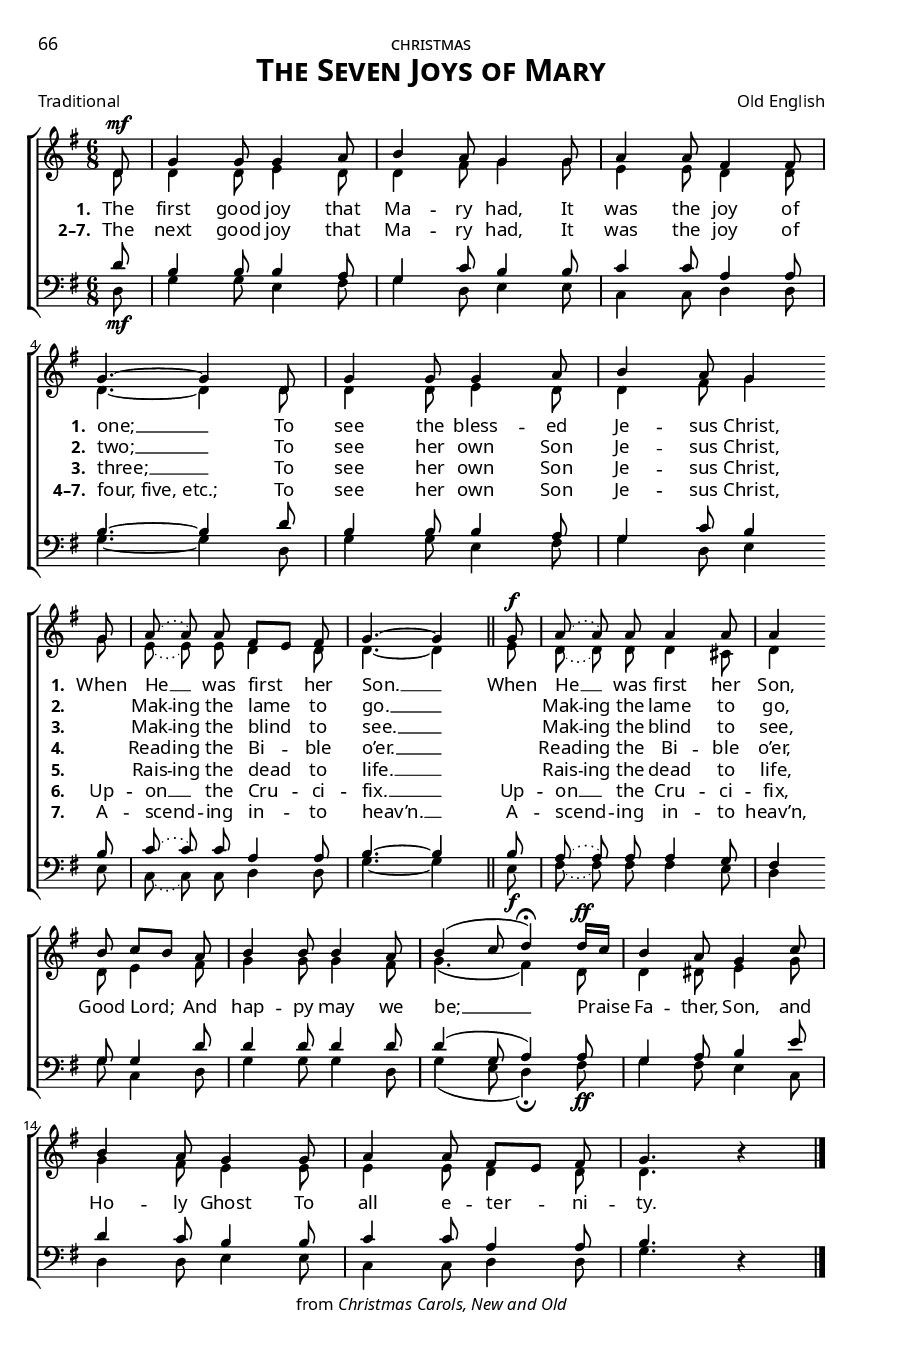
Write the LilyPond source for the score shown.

\version "2.14.2"
\include "util.ly"
\header {
  title = \markup{\override #'(font-name . "Garamond Premier Pro Semibold"){ \abs-fontsize #15 \smallCapsOldStyle"The Seven Joys of Mary"}}
  poet = \markup\oldStyleNum"Traditional"
  %composer = \markup { \center-column { "Old English" \oldStyleNum"Arranged by Sir John Stainer (1840–1901)"}}
  composer = \markup\oldStyleNum"Old English"
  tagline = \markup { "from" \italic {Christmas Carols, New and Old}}
}
\paper {
  paper-height = 9\in
  paper-width = 6\in
  indent = 0\in
  %system-system-spacing = #'((basic-distance . 10) (padding . 0))
  system-system-spacing =
    #'((basic-distance . 0)
       (minimum-distance . 0)
       (padding . -20)
       (stretchability . 100))
  ragged-last-bottom = ##f
  ragged-bottom = ##f
  two-sided = ##t
  inner-margin = 0.5\in
  outer-margin = 0.25\in
  top-margin = 0.25\in
  bottom-margin = 0.25\in
  first-page-number = #066
  print-first-page-number = ##t
  headerLine = \markup{\override #'(font-name . "Garamond Premier Pro") \smallCapsOldStyle"christmas"}
  oddHeaderMarkup = \markup\fill-line{
     \override #'(font-name . "Garamond Premier Pro")\abs-fontsize #8.5
     \combine 
        \fill-line{"" \on-the-fly #print-page-number-check-first
        \oldStylePageNum""
        }
        \fill-line{\headerLine}
  }
  evenHeaderMarkup = \markup {
     \override #'(font-name . "Garamond Premier Pro")\abs-fontsize #8.5
     \combine
        \on-the-fly #print-page-number-check-first
        \oldStylePageNum""
        \fill-line{\headerLine}
  }
}
#(set-global-staff-size 14.5) \paper{ #(define fonts (make-pango-font-tree "GoudyOlSt BT" "Garamond Premier Pro" "Garamond Premier Pro" (/ 14.5 20))) }
global = {
  \key g \major
  \time 6/8
  \autoBeamOff
  \override DynamicLineSpanner #'staff-padding = #0.0
  \override DynamicLineSpanner #'Y-extent = #'(0 . 0)
}

sopMusic = \relative c' {
  \partial 8 d8^\mf |
  g4 g8 g4 a8 |
  b4 a8 g4 g8 |
  a4 a8 fis4 fis8 | \break
  
  g4.~ g4 d8 |
  g4 g8 g4 a8 |
  b4 a8 g4 | \bar""\break g8 |
  
  \slurDotted a8( a) a8 fis8[ e] fis |
  g4.~ g4 \bar "||"
  g8^\f |
  a8( a) a8 a4 a8 |
  a4 | \bar""\break
  
  \slurSolid
  b8 c[ b] a |
  b4 b8 b4 a8 |
  b4( c8 d4\fermata) d16[^\ff c] |
  
  b4 a8 g4 c8 |
  b4 a8 g4 g8 |
  a4 a8 fis8[ e] fis |
  \partial 8*5 g4. b4\rest \bar "|."
}
sopWords = \lyricmode {
  
}

altoMusic = \relative c' {
  d8 |
  d4 d8 e4 d8 |
  d4 fis8 g4 g8 |
  e4 e8 d4 d8 |
  
  d4.~ d4 d8 |
  d4 d8 e4 d8 |
  d4 fis8 g4 g8 |
  
  \slurDotted
  e8( e) e8 d4 d8 |
  d4.~ d4 |
  e8 |
  d8( d) d8 d4 cis8 |
  d4 |
  
  \slurSolid
  d8 e4 fis8 |
  g4 g8 g4 fis8 |
  g4.( fis4) d8 |
  
  d4 dis8 e4 g8 |
  g4 fis8 e4 e8 |
  e4 e8 d4 d8 |
  d4. s4 \bar "|."
}
altoWords = \lyricmode {
  \dropLyricsVII
  \set stanza = #"1. "
  The first good joy that Ma -- ry had, It was the joy of
  \set stanza = "1. "
  one; __
  To see the bless -- ed Je -- sus Christ,
  \set stanza = "1. "
  When He __ was first her Son. __
  When He __ was first her Son,
  
  Good Lord; And hap -- py may we be; __
  Praise Fa -- ther, Son, and Ho -- ly Ghost To all e -- ter -- ni -- ty.
}
altoWordsII = \lyricmode {
  \dropLyricsVII
  \set stanza = #"2–7. "
  The next good joy that Ma -- ry had, It was the joy of
  \set stanza = "2. "
  two; __
  To see her own Son Je -- sus Christ,
  \set stanza = "2. "
  \set ignoreMelismata = ##t
  "" Mak -- ing the lame _ to go. __ _
  "" Mak -- ing the lame to go,
}
altoWordsIII = \lyricmode {
  \dropLyricsVII
  \repeat unfold 13 { \skip 1}
  \set stanza = "3. "
  three; __ To see her own Son Je -- sus Christ,
  \set stanza = "3. "
  \set ignoreMelismata = ##t
  "" Mak -- ing the blind _ to see. __ _
  "" Mak -- ing the blind to see,
}
altoWordsIV = \lyricmode {
  \dropLyricsVII
  \repeat unfold 13 { \skip 1}
  \set stanza = "4–7. " "four, five, etc.;" To see her own Son Je -- sus Christ,
  \set stanza = "4. "
  \set ignoreMelismata = ##t
  "" Read -- ing the Bi -- _ ble o’er. __ _
  "" Read -- ing the Bi -- ble o’er,
}
altoWordsV = \lyricmode {
  \dropLyricsVII
  \repeat unfold 22 { \skip 1}
  \set stanza = "5. "
  \set ignoreMelismata = ##t
  "" Rais -- ing the dead _ to life. __ _
  "" Rais -- ing the dead to life,
}
altoWordsVI = \lyricmode {
  \dropLyricsVII
  \repeat unfold 22 { \skip 1}
  \set stanza = "6. "
  Up -- on __ the Cru -- ci -- fix. __
  Up -- on __ the Cru -- ci -- fix,
}
altoWordsVII = \lyricmode {
  \dropLyricsVII
  \repeat unfold 22 { \skip 1}
  \set stanza = "7. "
  A -- scend -- ing in -- to heav’n. __
  A -- scend -- ing in -- to heav’n,
}
tenorMusic = \relative c' {
  d8_\mf |
  b4 b8 b4 a8 |
  g4 c8 b4 b8 |
  c4 c8 a4 a8 |
  
  b4.~ b4 d8 |
  b4 b8 b4 a8 |
  g4 c8 b4 b8 |
  
  \slurDotted
  c8( c) c8 a4 a8 |
  b4.~ b4 |
  b8_\f |
  a8( a) a8 a4 g8 |
  fis4 |
  
  \slurSolid
  g8 g4 d'8 |
  d4 d8 d4 d8 |
  d4( g,8 a4) a8_\ff |
  
  g4 a8 b4 e8 |
  d4 c8 b4 b8 |
  c4 c8 a4 a8 |
  b4. s4 \bar "|."
}
tenorWords = \lyricmode {

}

bassMusic = \relative c {
  d8 |
  g4 g8 e4 fis8 |
  g4 d8 e4 e8 |
  c4 c8 d4 d8 |
  
  g4.~ g4 d8 |
  g4 g8 e4 fis8 |
  g4 d8 e4 e8 |
  
  \slurDotted
  c8( c) c8 d4 d8 |
  g4.~ g4 |
  e8 |
  fis8( fis) fis8 fis4 e8 |
  d4 |
  
  \slurSolid
  g8 c,4 d8 |
  g4 g8 g4 d8 |
  g4( e8 d4\fermata) fis8 |
  
  g4 fis8 e4 c8 |
  d4 d8 e4 e8 |
  c4 c8 d4 d8 |
  g4. d4\rest \bar "|."
}
bassWords = \lyricmode {

}

\score {
  <<
   \new ChoirStaff <<
%    \new Lyrics = sopranos \with { \override VerticalAxisGroup #'nonstaff-relatedstaff-spacing = #'((basic-distance . 1)) }
    \new Staff = women <<
      \new Voice = "sopranos" { \voiceOne << \global \sopMusic >> }
      \new Voice = "altos" { \voiceTwo << \global \altoMusic >> }
    >>
    \new Lyrics \with { alignAboveContext = #"women" \override VerticalAxisGroup #'nonstaff-relatedstaff-spacing = #'((basic-distance . 1))} \lyricsto "sopranos" \sopWords
    \new Lyrics = "altosVII"  \with { alignBelowContext = #"women" \override VerticalAxisGroup #'nonstaff-relatedstaff-spacing = #'((basic-distance . 1))} \lyricsto "sopranos" \altoWordsVII
    \new Lyrics = "altosVI"  \with { alignBelowContext = #"women" \override VerticalAxisGroup #'nonstaff-relatedstaff-spacing = #'((basic-distance . 1))} \lyricsto "sopranos" \altoWordsVI
    \new Lyrics = "altosV"  \with { alignBelowContext = #"women" \override VerticalAxisGroup #'nonstaff-relatedstaff-spacing = #'((basic-distance . 1))} \lyricsto "sopranos" \altoWordsV
    \new Lyrics = "altosIV"  \with { alignBelowContext = #"women" \override VerticalAxisGroup #'nonstaff-relatedstaff-spacing = #'((basic-distance . 1))} \lyricsto "sopranos" \altoWordsIV
    \new Lyrics = "altosIII"  \with { alignBelowContext = #"women" \override VerticalAxisGroup #'nonstaff-relatedstaff-spacing = #'((basic-distance . 1))} \lyricsto "sopranos" \altoWordsIII
    \new Lyrics = "altosII"  \with { alignBelowContext = #"women" \override VerticalAxisGroup #'nonstaff-relatedstaff-spacing = #'((basic-distance . 1))} \lyricsto "sopranos" \altoWordsII
    \new Lyrics = "altos"  \with { alignBelowContext = #"women" \override VerticalAxisGroup #'nonstaff-relatedstaff-spacing = #'((basic-distance . 1))} \lyricsto "sopranos" \altoWords
   \new Staff = men <<
      \clef bass
      \new Voice = "tenors" { \voiceOne << \global \tenorMusic >> }
      \new Voice = "basses" { \voiceTwo << \global \bassMusic >> }
    >>
    \new Lyrics \with { alignAboveContext = #"men" \override VerticalAxisGroup #'nonstaff-relatedstaff-spacing = #'((basic-distance . 1)) } \lyricsto "tenors" \tenorWords
    \new Lyrics \with { alignBelowContext = #"men" \override VerticalAxisGroup #'nonstaff-relatedstaff-spacing = #'((basic-distance . 1)) } \lyricsto "basses" \bassWords
  >>
%    \new PianoStaff << \new Staff { \new Voice { \pianoRH } } \new Staff { \clef "bass" \pianoLH } >>
  >>
  \layout {
    \context {
      \Score
      %\override SpacingSpanner #'base-shortest-duration = #(ly:make-moment 1 8)
      %\override SpacingSpanner #'common-shortest-duration = #(ly:make-moment 1 4)
    }
    \context {
      % Remove all empty staves
      % \Staff \RemoveEmptyStaves \override VerticalAxisGroup #'remove-first = ##t
    }
    \context {
      \Lyrics
      \override LyricText #'X-offset = #center-on-word
    }
  }
}

